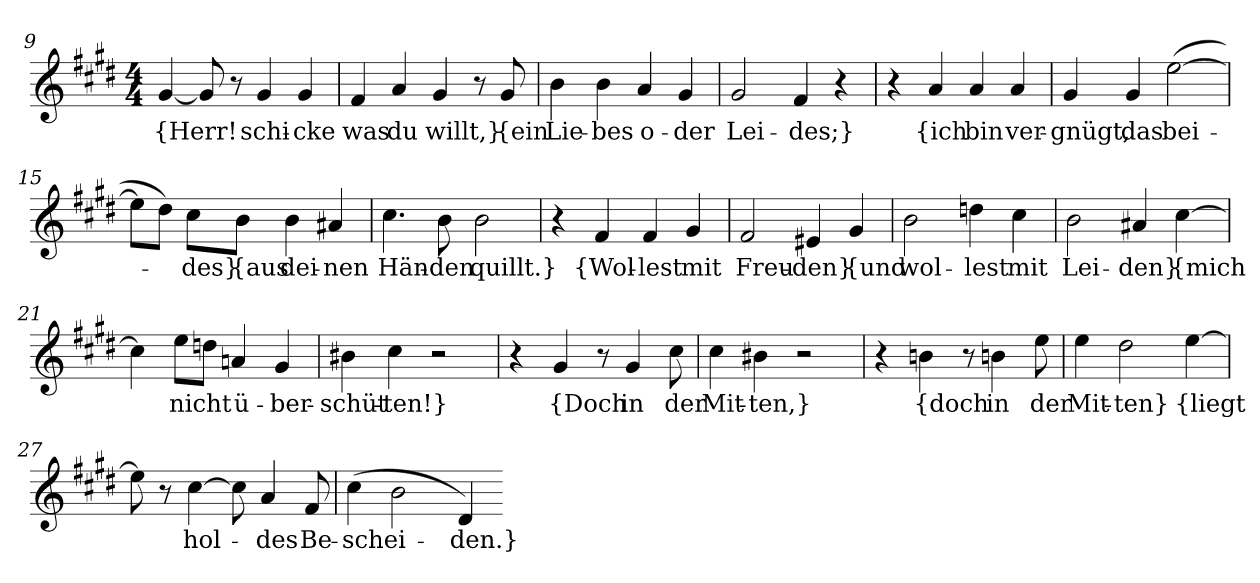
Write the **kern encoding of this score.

**kern	**text
*part1	*part1
*staff1	*staff1
*clefG2	*
*k[f#c#g#d#]	*
*M4/4	*
=9	=9
[4g#	{Herr!
8g#]	.
8r	.
4g#	schi-
4g#	-cke
=10	=10
4f#	was
4a	du
4g#	willt,}
8r	.
8g#	{ein
=11	=11
4b	Lie-
4b	-bes
4a	o-
4g#	-der
=12	=12
2g#	Lei-
4f#	-des;}
4r	.
=13	=13
4r	.
4a	{ich
4a	bin
4a	ver-
=14	=14
4g#	-gnügt,
4g#	das
([2ee	bei-
=15	=15
8ee\L]	.
8dd#\J)	.
8cc#\L	-des}
8b\J	{aus
4b	dei-
4a#X	-nen
=16	=16
4.cc#	Hän-
8b	-den
2b	quillt.}
=17	=17
4r	.
4f#	{Wol-
4f#	-lest
4g#	mit
=18	=18
2f#	Freu-
4e#X	-den}
4g#	{und
=19	=19
2b	wol-
4ddn	-lest
4cc#	mit
=20	=20
2b	Lei-
4a#X	-den}
[4cc#	{mich
=21	=21
4cc#]	.
8ee\L	nicht
8ddn\J	.
4an	ü-
4g#	-ber-
=22	=22
4b#X	-schüt-
4cc#	-ten!}
2r	.
=23	=23
4r	.
4g#	{Doch
8r	.
4g#	in
8cc#	der
=24	=24
4cc#	Mit-
4b#X	-ten,}
2r	.
=25	=25
4r	.
4bn	{doch
8r	.
4bn	in
8ee	der
=26	=26
4ee	Mit-
2dd#	-ten}
[4ee	{liegt
=27	=27
8ee]	.
8r	.
[4cc#	hol-
8cc#]	.
4a	-des
8f#	Be-
=28	=28
(4cc#	-schei-
2b	.
4d#)	-den.}
=-	=-
*-	*-
